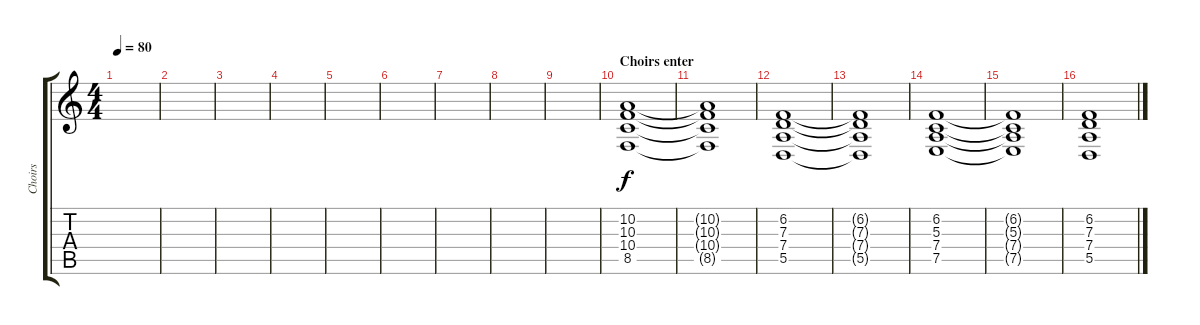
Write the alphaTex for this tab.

\track ("Choirs" "Choirs") {instrument choiraahs}
\staff {score tabs}
\tuning (E4 B3 G3 D3 A2 E2) {hide}
\ts (4 4)
\tempo 80
\clef g2
\ks c
|
|
|
|
|
|
|
|
|
\section ("" "Choirs enter")
(10.2 10.3 10.4 8.5).1 |
(10.2{t} 10.3{t} 10.4{t} 8.5{t}).1 |
(6.2 7.3 7.4 5.5).1 |
(6.2{t} 7.3{t} 7.4{t} 5.5{t}).1 |
(6.2 5.3 7.4 7.5).1 |
(6.2{t} 5.3{t} 7.4{t} 7.5{t}).1 |
(6.2 7.3 7.4 5.5).1
